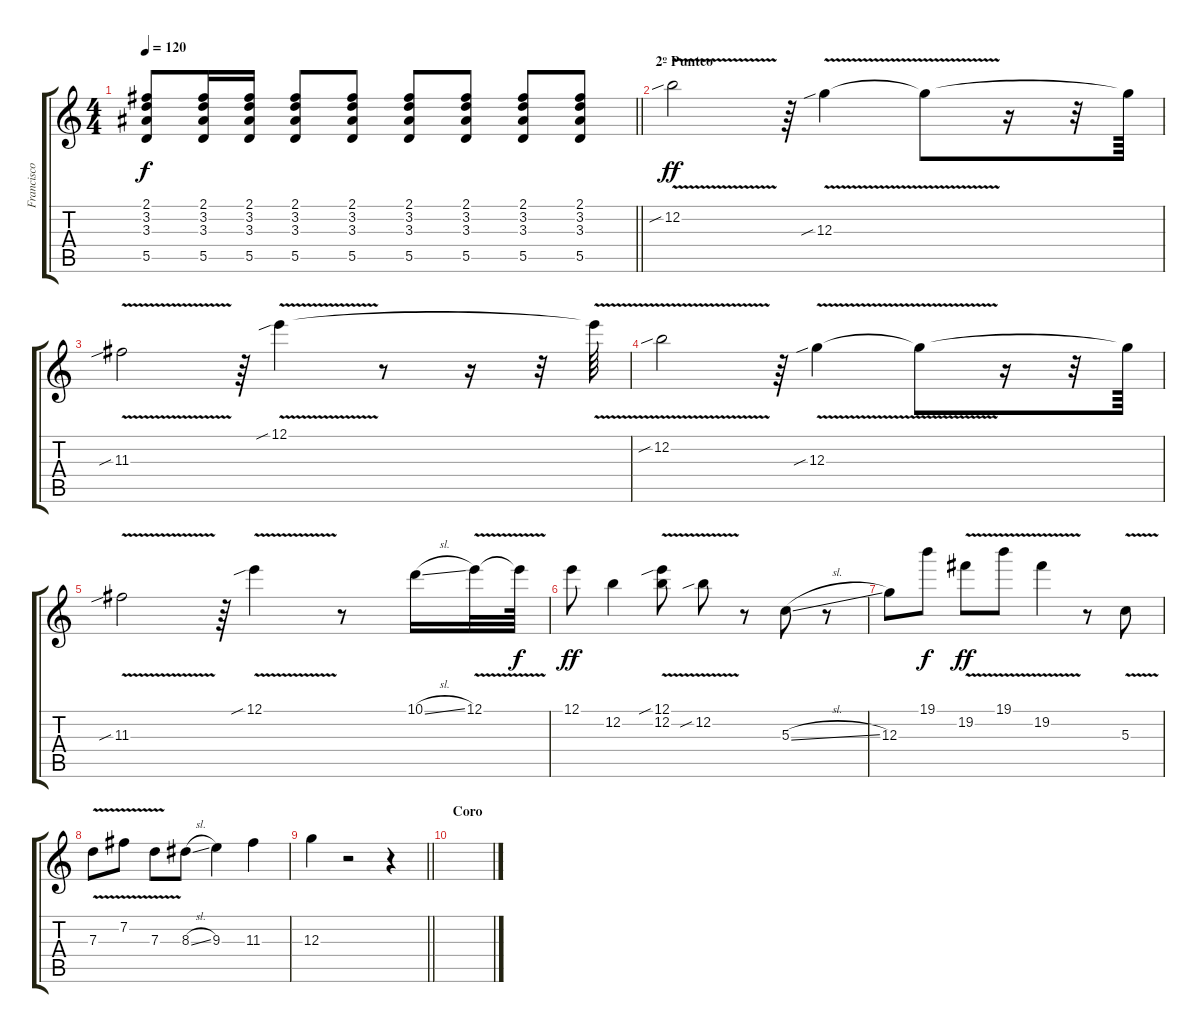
\track ("Francisco Durán" "Francisco ") {instrument acousticguitarsteel}
\staff {score tabs}
\tuning (E4 B3 G3 D3 A2 E2) {hide}
\ts (4 4)
\tempo 120
\clef g2
\barLineRight lightlight
\ks c
(2.1 3.2 3.3 5.5).8{dy f} (2.1 3.2 3.3 5.5).16 (2.1 3.2 3.3 5.5).16 (2.1 3.2 3.3 5.5).8 (2.1 3.2 3.3 5.5).8 (2.1 3.2 3.3 5.5).8 (2.1 3.2 3.3 5.5).8 (2.1 3.2 3.3 5.5).8 (2.1 3.2 3.3 5.5).8 |
\section ("" "2º Punteo")
12.2{v sib}.2{dy ff} r.64 12.3{v sib}.4 12.3{t}.8 r.16 r.32 12.3{t}.64 |
11.3{v sib}.2 r.64 12.1{v sib}.4 r.8 r.16 r.32 12.1{t}.64 |
12.2{v sib}.2 r.64 12.3{v sib}.4 12.3{t}.8 r.16 r.32 12.3{t}.64 |
11.3{v sib}.2 r.64 12.1{v sib}.4 r.8 10.1{sl}.16 12.1{v}.32 12.1{t}.64{dy f} |
12.1.8{dy ff} 12.2.4 (12.1{v sib} 12.2).8 12.2{v sib}.8 r.8 5.3{sl}.8 r.8 |
12.3.8 19.1.8{dy f} 19.2{v}.8{dy ff} 19.1{v}.8 19.2{v}.4 r.8 5.3{v}.8 |
7.3{v}.8 7.2{v}.8 7.3{v}.8 8.3{sl}.8 9.3.4 11.3.4 |
\barLineRight lightlight
12.3.4 r.2 r.4 |
\section ("" "Coro")
